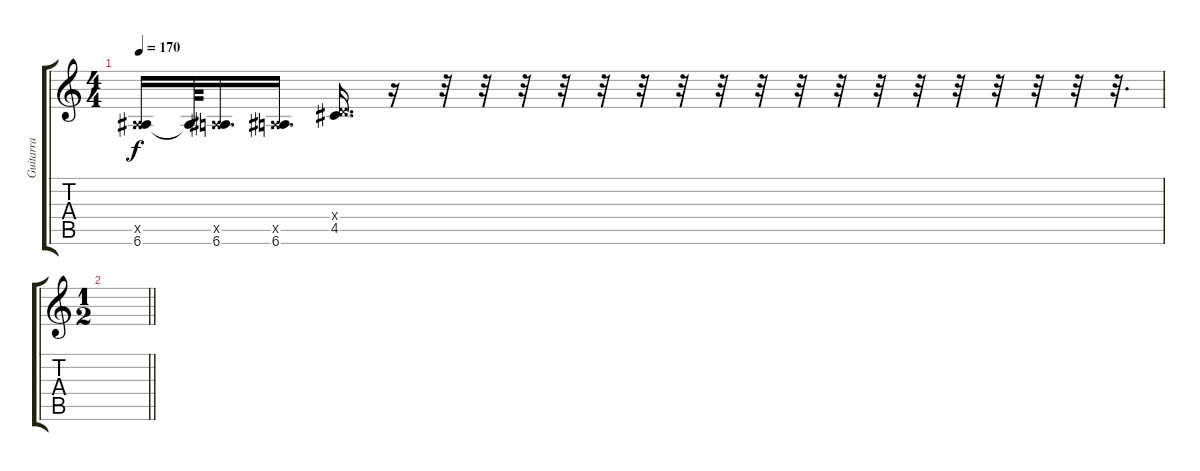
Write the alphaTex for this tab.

\track ("Guitarra" "Guitarra") {instrument overdrivenguitar}
\staff {score tabs}
\tuning (E4 B3 G3 D3 A2 E2) {hide}
\ts (4 4)
\tempo 170
\clef g2
\ks c
(0.5{x} 6.6).16{dy f} 6.6{t}.64 (0.5{x} 6.6).16{d} (0.5{x} 6.6).16{d} (0.4{x} 4.5).16{d} r.16 r.32 r.32 r.32 r.32 r.32 r.32 r.32 r.32 r.32 r.32 r.32 r.32 r.32 r.32 r.32 r.32 r.32 r.32{d} |
\ts (1 2)
\barLineRight lightlight
